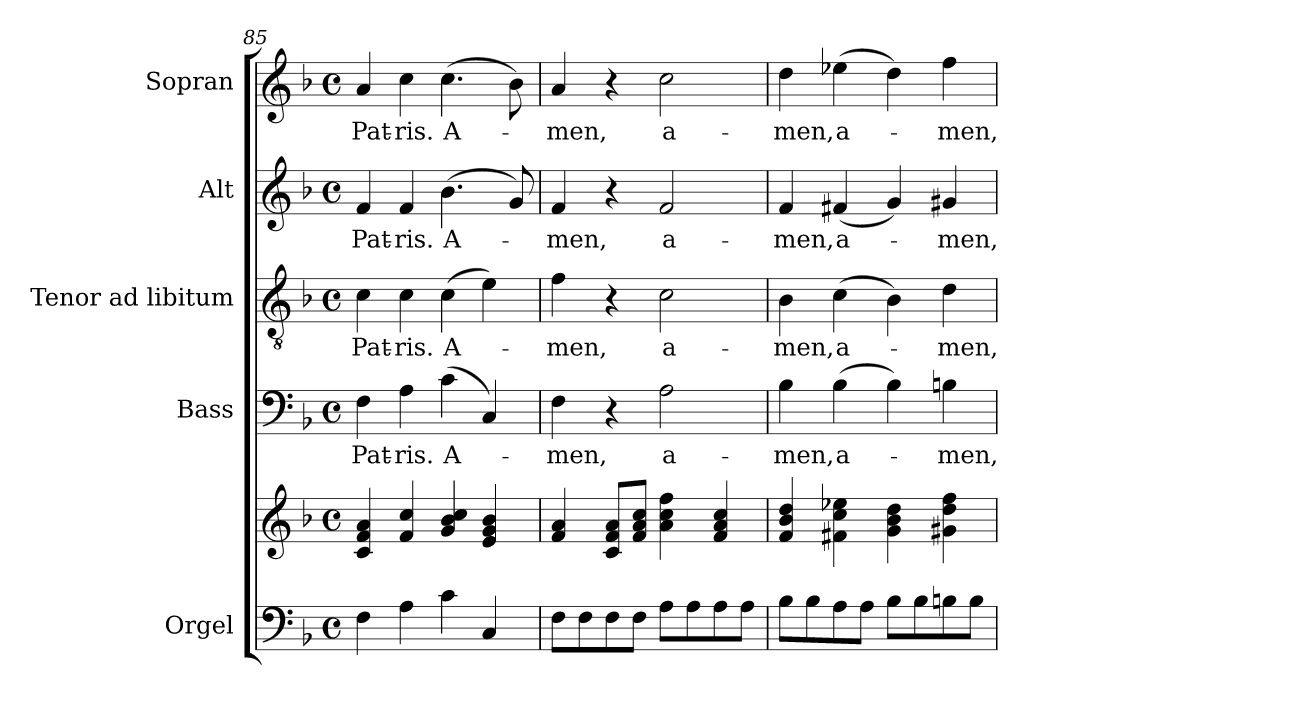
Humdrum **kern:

**kern	**kern	**kern	**text	**kern	**text	**kern	**text	**kern	**text
*part5	*part5	*part4	*part4	*part3	*part3	*part2	*part2	*part1	*part1
*staff6	*staff5	*staff4	*staff4	*staff3	*staff3	*staff2	*staff2	*staff1	*staff1
*I"Orgel	*	*I"Bass	*	*I"Tenor ad libitum	*	*I"Alt	*	*I"Sopran	*
*I'Org.	*	*I'B.	*	*I'T.	*	*I'A.	*	*I'S.	*
*clefF4	*clefG2	*clefF4	*	*clefGv2	*	*clefG2	*	*clefG2	*
*k[b-]	*k[b-]	*k[b-]	*	*k[b-]	*	*k[b-]	*	*k[b-]	*
*F:	*F:	*F:	*	*F:	*	*F:	*	*F:	*
*M4/4	*M4/4	*M4/4	*	*M4/4	*	*M4/4	*	*M4/4	*
*met(c)	*met(c)	*met(c)	*	*met(c)	*	*met(c)	*	*met(c)	*
=85	=85	=85	=85	=85	=85	=85	=85	=85	=85
!	!	!	!LO:LY:b	!	!LO:LY:b	!	!LO:LY:b	!	!LO:LY:b
4F\	4c/ 4f/ 4a/	4F\	Pat-	4c\	Pat-	4f/	Pat-	4a/	Pat-
!	!	!	!LO:LY:b	!	!LO:LY:b	!	!LO:LY:b	!	!LO:LY:b
4A\	4f/ 4cc/	4A\	-ris.	4c\	-ris.	4f/	-ris.	4cc\	-ris.
!	!	!	!LO:LY:b	!	!LO:LY:b	!	!LO:LY:b	!	!LO:LY:b
4c\	4g/ 4b-/ 4cc/	(>4c\	A-	(>4c\	A-	(>4.b-\	A-	(>4.cc\	A-
4C/	4e/ 4g/ 4b-/	4C/)	.	4e\)	.	.	.	.	.
.	.	.	.	.	.	8g/)	.	8b-\)	.
=86	=86	=86	=86	=86	=86	=86	=86	=86	=86
!	!	!	!LO:LY:b	!	!LO:LY:b	!	!LO:LY:b	!	!LO:LY:b
8F\L	4f/ 4a/	4F\	-men,	4f\	-men,	4f/	-men,	4a/	-men,
8F\	.	.	.	.	.	.	.	.	.
8F\	8c/ 8f/ 8a/L	4r	.	4r	.	4r	.	4r	.
8F\J	8f/ 8a/ 8cc/J	.	.	.	.	.	.	.	.
!	!	!	!LO:LY:b	!	!LO:LY:b	!	!LO:LY:b	!	!LO:LY:b
8A\L	4a\ 4cc\ 4ff\	2A\	a-	2c\	a-	2f/	a-	2cc\	a-
8A\	.	.	.	.	.	.	.	.	.
8A\	4f/ 4a/ 4cc/	.	.	.	.	.	.	.	.
8A\J	.	.	.	.	.	.	.	.	.
!!LO:LB:g=z
=87	=87	=87	=87	=87	=87	=87	=87	=87	=87
!	!	!	!LO:LY:b	!	!LO:LY:b	!	!LO:LY:b	!	!LO:LY:b
8B-\L	4f/ 4b-/ 4dd/	4B-\	-men,	4B-\	-men,	4f/	-men,	4dd\	-men,
8B-\	.	.	.	.	.	.	.	.	.
!	!	!	!LO:LY:b	!	!LO:LY:b	!	!LO:LY:b	!	!LO:LY:b
8A\	4f#X\ 4cc\ 4ee-X\	(>4B-\	a-	(>4c\	a-	(<4f#X/	a-	(>4ee-X\	a-
8A\J	.	.	.	.	.	.	.	.	.
8B-\L	4g\ 4b-\ 4dd\	4B-\)	.	4B-\)	.	4g/)	.	4dd\)	.
8B-\	.	.	.	.	.	.	.	.	.
!	!	!	!LO:LY:b	!	!LO:LY:b	!	!LO:LY:b	!	!LO:LY:b
8Bn\	4g#X\ 4dd\ 4ff\	4Bn\	-men,	4d\	-men,	4g#X/	-men,	4ff\	-men,
8B\J	.	.	.	.	.	.	.	.	.
=	=	=	=	=	=	=	=	=	=
*-	*-	*-	*-	*-	*-	*-	*-	*-	*-
